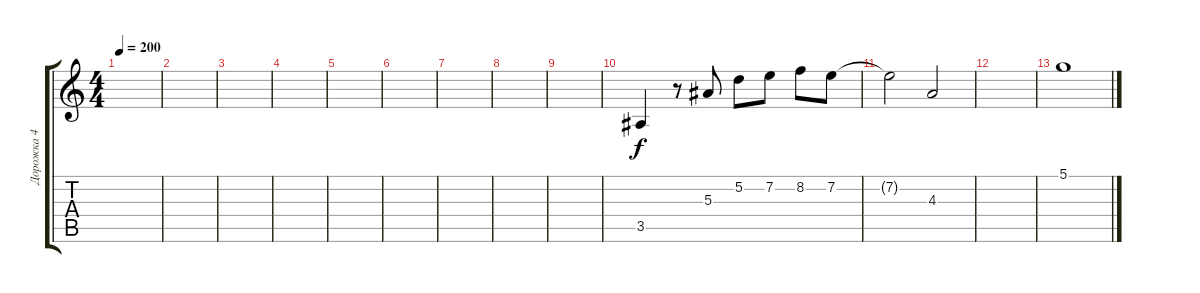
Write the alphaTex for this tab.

\track ("Дорожка 4" "Дорожка 4") {instrument distortionguitar}
\staff {score tabs}
\tuning (D4 A3 F3 C3 G2 D2) {hide}
\ts (4 4)
\tempo 200
\clef g2
\ks c
|
|
|
|
|
|
|
|
|
3.5.4 r.8 5.3.8 5.2.8 7.2.8 8.2.8 7.2.8 |
7.2{t}.2 4.3.2 |
|
5.1.1
